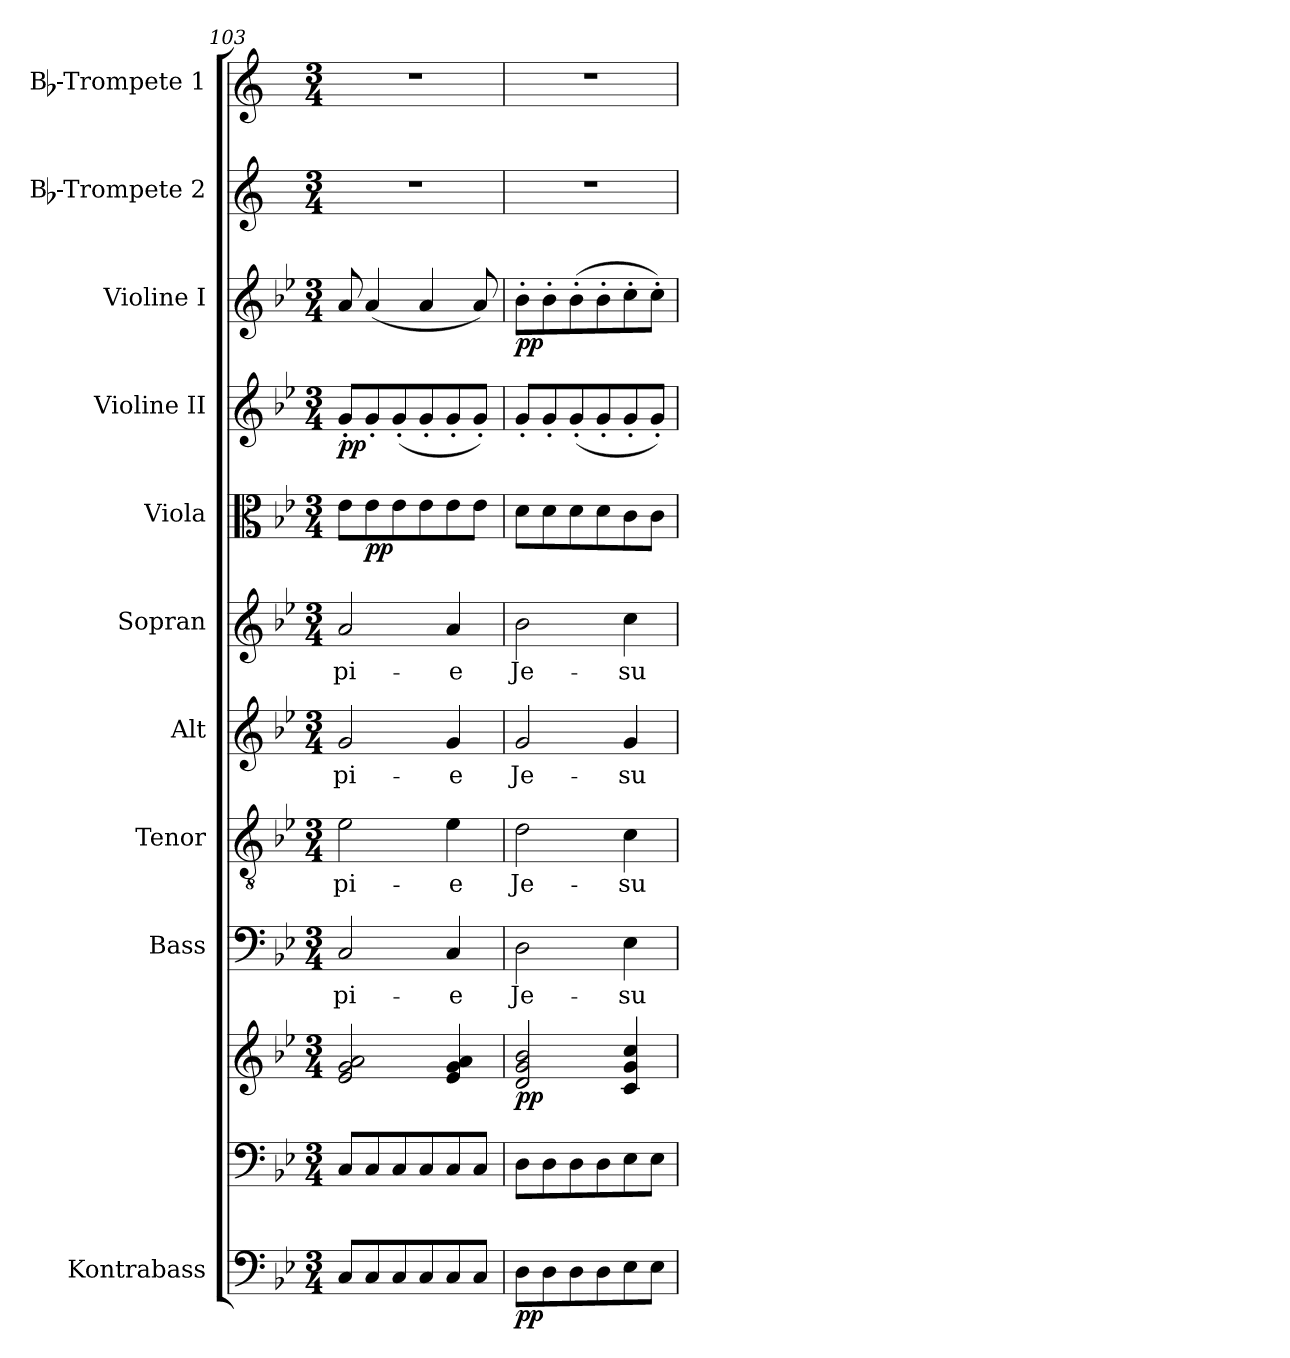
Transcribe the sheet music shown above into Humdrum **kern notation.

**kern	**dynam	**kern	**kern	**dynam	**kern	**text	**kern	**text	**kern	**text	**kern	**text	**kern	**dynam	**kern	**dynam	**kern	**dynam	**kern	**kern
*part11	*part11	*part10	*part10	*part10	*part9	*part9	*part8	*part8	*part7	*part7	*part6	*part6	*part5	*part5	*part4	*part4	*part3	*part3	*part2	*part1
*staff12	*staff12	*staff11	*staff10	*staff10/11	*staff9	*staff9	*staff8	*staff8	*staff7	*staff7	*staff6	*staff6	*staff5	*staff5	*staff4	*staff4	*staff3	*staff3	*staff2	*staff1
*I"Kontrabass	*	*	*	*	*I"Bass	*	*I"Tenor	*	*I"Alt	*	*I"Sopran	*	*I"Viola	*	*I"Violine II	*	*I"Violine I	*	*I"Bb-Trompete 2	*I"Bb-Trompete 1
*I'Kb.	*	*	*	*	*I'B.	*	*I'T.	*	*I'A.	*	*I'S.	*	*I'Vla.	*	*I'Vl. II	*	*I'Vl. I	*	*I'Bb Trp. 2	*I'Bb Trp. 1
*clefF4	*	*clefF4	*clefG2	*	*clefF4	*	*clefGv2	*	*clefG2	*	*clefG2	*	*clefC3	*	*clefG2	*	*clefG2	*	*clefG2	*clefG2
*ITrd7c12	*	*	*	*	*	*	*	*	*	*	*	*	*	*	*	*	*	*	*ITrd1c2	*ITrd1c2
*k[b-e-]	*	*k[b-e-]	*k[b-e-]	*	*k[b-e-]	*	*k[b-e-]	*	*k[b-e-]	*	*k[b-e-]	*	*k[b-e-]	*	*k[b-e-]	*	*k[b-e-]	*	*k[b-e-]	*k[b-e-]
*B-:	*	*B-:	*B-:	*	*B-:	*	*B-:	*	*B-:	*	*B-:	*	*B-:	*	*B-:	*	*B-:	*	*B-:	*B-:
*M3/4	*	*M3/4	*M3/4	*	*M3/4	*	*M3/4	*	*M3/4	*	*M3/4	*	*M3/4	*	*M3/4	*	*M3/4	*	*M3/4	*M3/4
=103	=103	=103	=103	=103	=103	=103	=103	=103	=103	=103	=103	=103	=103	=103	=103	=103	=103	=103	=103	=103
!	!	!	!	!	!	!LO:LY:b	!	!LO:LY:b	!	!LO:LY:b	!	!LO:LY:b	!	!	!	!LO:DY:b	!	!	!	!
8CC/L	.	8C/L	2e-/ 2g/ 2a/	.	2C/	pi-	2e-\	pi-	2g/	pi-	2a/	pi-	8e-\L	.	8g'</L	pp	8a/	.	2.r	2.r
!	!	!	!	!	!	!	!	!	!	!	!	!	!	!LO:DY:b	!	!	!	!	!	!
8CC/	.	8C/	.	.	.	.	.	.	.	.	.	.	8e-\	pp	8g'</	.	(<4a/	.	.	.
8CC/	.	8C/	.	.	.	.	.	.	.	.	.	.	8e-\	.	(<8g'</	.	.	.	.	.
8CC/	.	8C/	.	.	.	.	.	.	.	.	.	.	8e-\	.	8g'</	.	4a/	.	.	.
!	!	!	!	!	!	!LO:LY:b	!	!LO:LY:b	!	!LO:LY:b	!	!LO:LY:b	!	!	!	!	!	!	!	!
8CC/	.	8C/	4e-/ 4g/ 4a/	.	4C/	-e	4e-\	-e	4g/	-e	4a/	-e	8e-\	.	8g'</	.	.	.	.	.
8CC/J	.	8C/J	.	.	.	.	.	.	.	.	.	.	8e-\J	.	8g'</J)	.	8a/)	.	.	.
=104	=104	=104	=104	=104	=104	=104	=104	=104	=104	=104	=104	=104	=104	=104	=104	=104	=104	=104	=104	=104
!	!LO:DY:b	!	!	!LO:DY:b	!	!LO:LY:b	!	!LO:LY:b	!	!LO:LY:b	!	!LO:LY:b	!	!	!	!	!	!LO:DY:b	!	!
8DD\L	pp	8D\L	2d/ 2g/ 2b-/	pp	2D\	Je-	2d\	Je-	2g/	Je-	2b-\	Je-	8d\L	.	8g'</L	.	8b-'>\L	pp	2.r	2.r
8DD\	.	8D\	.	.	.	.	.	.	.	.	.	.	8d\	.	8g'</	.	8b-'>\	.	.	.
8DD\	.	8D\	.	.	.	.	.	.	.	.	.	.	8d\	.	(<8g'</	.	(>8b-'>\	.	.	.
8DD\	.	8D\	.	.	.	.	.	.	.	.	.	.	8d\	.	8g'</	.	8b-'>\	.	.	.
!	!	!	!	!	!	!LO:LY:b	!	!LO:LY:b	!	!LO:LY:b	!	!LO:LY:b	!	!	!	!	!	!	!	!
8EE-\	.	8E-\	4c/ 4g/ 4cc/	.	4E-\	-su	4c\	-su	4g/	-su	4cc\	-su	8c\	.	8g'</	.	8cc'>\	.	.	.
8EE-\J	.	8E-\J	.	.	.	.	.	.	.	.	.	.	8c\J	.	8g'</J)	.	8cc'>\J)	.	.	.
=	=	=	=	=	=	=	=	=	=	=	=	=	=	=	=	=	=	=	=	=
*-	*-	*-	*-	*-	*-	*-	*-	*-	*-	*-	*-	*-	*-	*-	*-	*-	*-	*-	*-	*-
